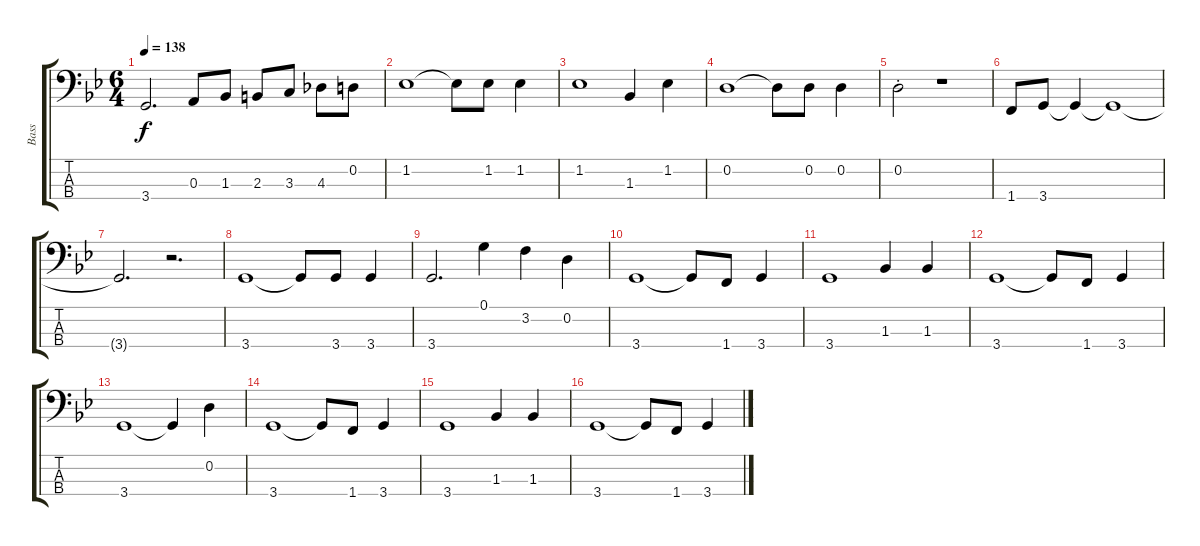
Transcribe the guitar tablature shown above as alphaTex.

\track ("Bass" "Bass") {instrument electricbassfinger}
\staff {score tabs}
\tuning (G2 D2 A1 E1) {hide}
\ts (6 4)
\tempo 138
\clef f4
\ks gminor
3.4.2{d dy f} 0.3.8 1.3.8 2.3.8 3.3.8 4.3.8 0.2.8 |
1.2.1 1.2{t}.8 1.2.8 1.2.4 |
1.2.1 1.3.4 1.2.4 |
0.2.1 0.2{t}.8 0.2.8 0.2.4 |
0.2{st}.2 r.1 |
1.4.8 3.4.8 3.4{t}.4 3.4{t}.1 |
3.4{t}.2{d} r.2{d} |
3.4.1 3.4{t}.8 3.4.8 3.4.4 |
3.4.2{d} 0.1.4 3.2.4 0.2.4 |
3.4.1 3.4{t}.8 1.4.8 3.4.4 |
3.4.1 1.3.4 1.3.4 |
3.4.1 3.4{t}.8 1.4.8 3.4.4 |
3.4.1 3.4{t}.4 0.2.4 |
3.4.1 3.4{t}.8 1.4.8 3.4.4 |
3.4.1 1.3.4 1.3.4 |
3.4.1 3.4{t}.8 1.4.8 3.4.4
